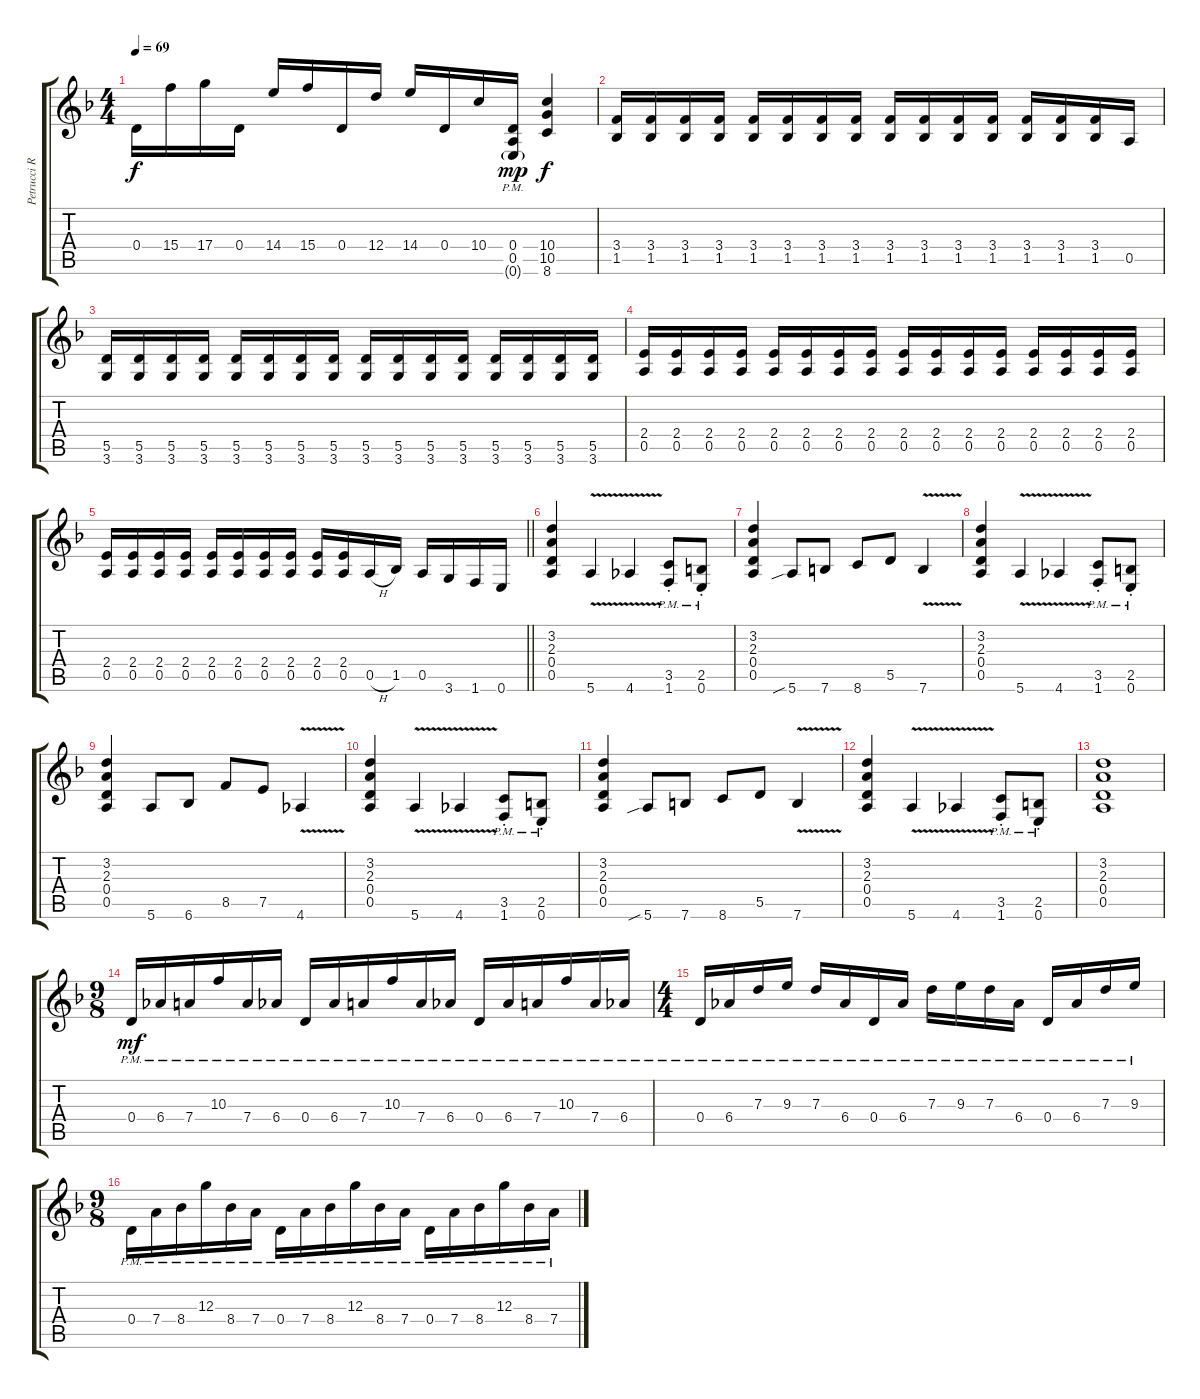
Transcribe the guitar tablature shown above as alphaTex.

\track ("Petrucci Right" "Petrucci R") {instrument distortionguitar}
\staff {score tabs}
\tuning (E4 B3 G3 D3 A2 E2) {hide}
\ts (4 4)
\tempo 69
\clef g2
\ks f
0.4.16{dy f} 15.4.16 17.4.16 0.4.16 14.4.16 15.4.16 0.4.16 12.4.16 14.4.16 0.4.16 10.4.16 (0.4{pm} 0.5{pm} 0.6{g pm}).16{dy mp} (10.4 10.5 8.6).4{dy f} |
(3.4 1.5).16 (3.4 1.5).16 (3.4 1.5).16 (3.4 1.5).16 (3.4 1.5).16 (3.4 1.5).16 (3.4 1.5).16 (3.4 1.5).16 (3.4 1.5).16 (3.4 1.5).16 (3.4 1.5).16 (3.4 1.5).16 (3.4 1.5).16 (3.4 1.5).16 (3.4 1.5).16 0.5.16 |
(5.5 3.6).16 (5.5 3.6).16 (5.5 3.6).16 (5.5 3.6).16 (5.5 3.6).16 (5.5 3.6).16 (5.5 3.6).16 (5.5 3.6).16 (5.5 3.6).16 (5.5 3.6).16 (5.5 3.6).16 (5.5 3.6).16 (5.5 3.6).16 (5.5 3.6).16 (5.5 3.6).16 (5.5 3.6).16 |
(2.4 0.5).16 (2.4 0.5).16 (2.4 0.5).16 (2.4 0.5).16 (2.4 0.5).16 (2.4 0.5).16 (2.4 0.5).16 (2.4 0.5).16 (2.4 0.5).16 (2.4 0.5).16 (2.4 0.5).16 (2.4 0.5).16 (2.4 0.5).16 (2.4 0.5).16 (2.4 0.5).16 (2.4 0.5).16 |
\barLineRight lightlight
(2.4 0.5).16 (2.4 0.5).16 (2.4 0.5).16 (2.4 0.5).16 (2.4 0.5).16 (2.4 0.5).16 (2.4 0.5).16 (2.4 0.5).16 (2.4 0.5).16 (2.4 0.5).16 0.5{h}.16 1.5.16 0.5.16 3.6.16 1.6.16 0.6.16 |
(3.2 2.3 0.4 0.5).4 5.6{v}.4 4.6{v}.4 (3.5{pm st} 1.6{pm st}).8 (2.5{pm st} 0.6{pm st}).8 |
(3.2 2.3 0.4 0.5).4 5.6{sib}.8 7.6.8 8.6.8 5.5.8 7.6{v}.4 |
(3.2 2.3 0.4 0.5).4 5.6{v}.4 4.6{v}.4 (3.5{pm st} 1.6{pm st}).8 (2.5{pm st} 0.6{pm st}).8 |
(3.2 2.3 0.4 0.5).4 5.6.8 6.6.8 8.5.8 7.5.8 4.6{v}.4 |
(3.2 2.3 0.4 0.5).4 5.6{v}.4 4.6{v}.4 (3.5{pm st} 1.6{pm st}).8 (2.5{pm st} 0.6{pm st}).8 |
(3.2 2.3 0.4 0.5).4 5.6{sib}.8 7.6.8 8.6.8 5.5.8 7.6{v}.4 |
(3.2 2.3 0.4 0.5).4 5.6{v}.4 4.6{v}.4 (3.5{pm st} 1.6{pm st}).8 (2.5{pm st} 0.6{pm st}).8 |
(3.2 2.3 0.4 0.5).1 |
\ts (9 8)
0.4{pm}.16{dy mf} 6.4{pm}.16 7.4{pm}.16 10.3{pm}.16 7.4{pm}.16 6.4{pm}.16 0.4{pm}.16 6.4{pm}.16 7.4{pm}.16 10.3{pm}.16 7.4{pm}.16 6.4{pm}.16 0.4{pm}.16 6.4{pm}.16 7.4{pm}.16 10.3{pm}.16 7.4{pm}.16 6.4{pm}.16 |
\ts (4 4)
0.4{pm}.16 6.4{pm}.16 7.3{pm}.16 9.3{pm}.16 7.3{pm}.16 6.4{pm}.16 0.4{pm}.16 6.4{pm}.16 7.3{pm}.16 9.3{pm}.16 7.3{pm}.16 6.4{pm}.16 0.4{pm}.16 6.4{pm}.16 7.3{pm}.16 9.3{pm}.16 |
\ts (9 8)
0.4{pm}.16 7.4{pm}.16 8.4{pm}.16 12.3{pm}.16 8.4{pm}.16 7.4{pm}.16 0.4{pm}.16 7.4{pm}.16 8.4{pm}.16 12.3{pm}.16 8.4{pm}.16 7.4{pm}.16 0.4{pm}.16 7.4{pm}.16 8.4{pm}.16 12.3{pm}.16 8.4{pm}.16 7.4{pm}.16
